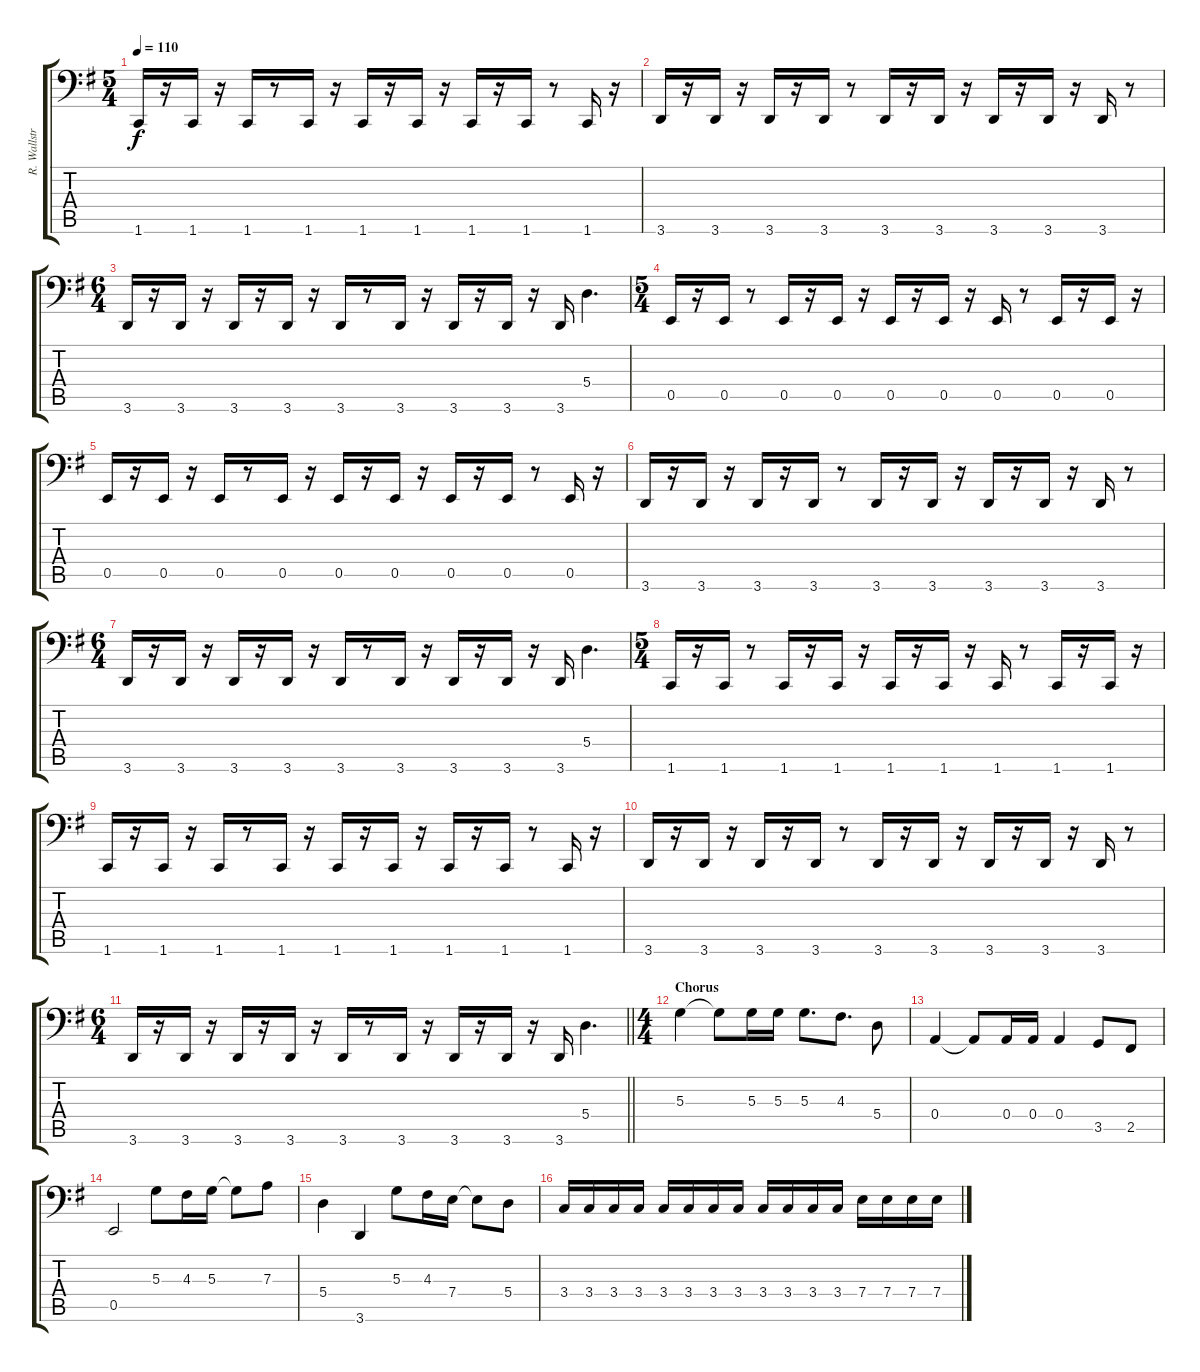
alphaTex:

\track ("R. Wallström (Bass)" "R. Wallstr") {instrument electricbassfinger}
\staff {score tabs}
\tuning (C3 G2 D2 A1 E1 B0) {hide}
\ts (5 4)
\tempo 110
\clef f4
\ks eminor
1.6.16{dy f} r.16 1.6.16 r.16 1.6.16 r.8 1.6.16 r.16 1.6.16 r.16 1.6.16 r.16 1.6.16 r.16 1.6.16 r.8 1.6.16 r.16 |
3.6.16 r.16 3.6.16 r.16 3.6.16 r.16 3.6.16 r.8 3.6.16 r.16 3.6.16 r.16 3.6.16 r.16 3.6.16 r.16 3.6.16 r.8 |
\ts (6 4)
3.6.16 r.16 3.6.16 r.16 3.6.16 r.16 3.6.16 r.16 3.6.16 r.8 3.6.16 r.16 3.6.16 r.16 3.6.16 r.16 3.6.16 5.4.4{d} |
\ts (5 4)
0.5.16 r.16 0.5.16 r.8 0.5.16 r.16 0.5.16 r.16 0.5.16 r.16 0.5.16 r.16 0.5.16 r.8 0.5.16 r.16 0.5.16 r.16 |
0.5.16 r.16 0.5.16 r.16 0.5.16 r.8 0.5.16 r.16 0.5.16 r.16 0.5.16 r.16 0.5.16 r.16 0.5.16 r.8 0.5.16 r.16 |
3.6.16 r.16 3.6.16 r.16 3.6.16 r.16 3.6.16 r.8 3.6.16 r.16 3.6.16 r.16 3.6.16 r.16 3.6.16 r.16 3.6.16 r.8 |
\ts (6 4)
3.6.16 r.16 3.6.16 r.16 3.6.16 r.16 3.6.16 r.16 3.6.16 r.8 3.6.16 r.16 3.6.16 r.16 3.6.16 r.16 3.6.16 5.4.4{d} |
\ts (5 4)
1.6.16 r.16 1.6.16 r.8 1.6.16 r.16 1.6.16 r.16 1.6.16 r.16 1.6.16 r.16 1.6.16 r.8 1.6.16 r.16 1.6.16 r.16 |
1.6.16 r.16 1.6.16 r.16 1.6.16 r.8 1.6.16 r.16 1.6.16 r.16 1.6.16 r.16 1.6.16 r.16 1.6.16 r.8 1.6.16 r.16 |
3.6.16 r.16 3.6.16 r.16 3.6.16 r.16 3.6.16 r.8 3.6.16 r.16 3.6.16 r.16 3.6.16 r.16 3.6.16 r.16 3.6.16 r.8 |
\ts (6 4)
\barLineRight lightlight
3.6.16 r.16 3.6.16 r.16 3.6.16 r.16 3.6.16 r.16 3.6.16 r.8 3.6.16 r.16 3.6.16 r.16 3.6.16 r.16 3.6.16 5.4.4{d} |
\ts (4 4)
\section ("" "Chorus")
5.3.4 5.3{t}.8 5.3.16 5.3.16 5.3.8{d} 4.3.8{d} 5.4.8 |
0.4.4 0.4{t}.8 0.4.16 0.4.16 0.4.4 3.5.8 2.5.8 |
0.5.2 5.3.8 4.3.16 5.3.16 5.3{t}.8 7.3.8 |
5.4.4 3.6.4 5.3.8 4.3.16 7.4.16 7.4{t}.8 5.4.8 |
3.4.16 3.4.16 3.4.16 3.4.16 3.4.16 3.4.16 3.4.16 3.4.16 3.4.16 3.4.16 3.4.16 3.4.16 7.4.16 7.4.16 7.4.16 7.4.16
